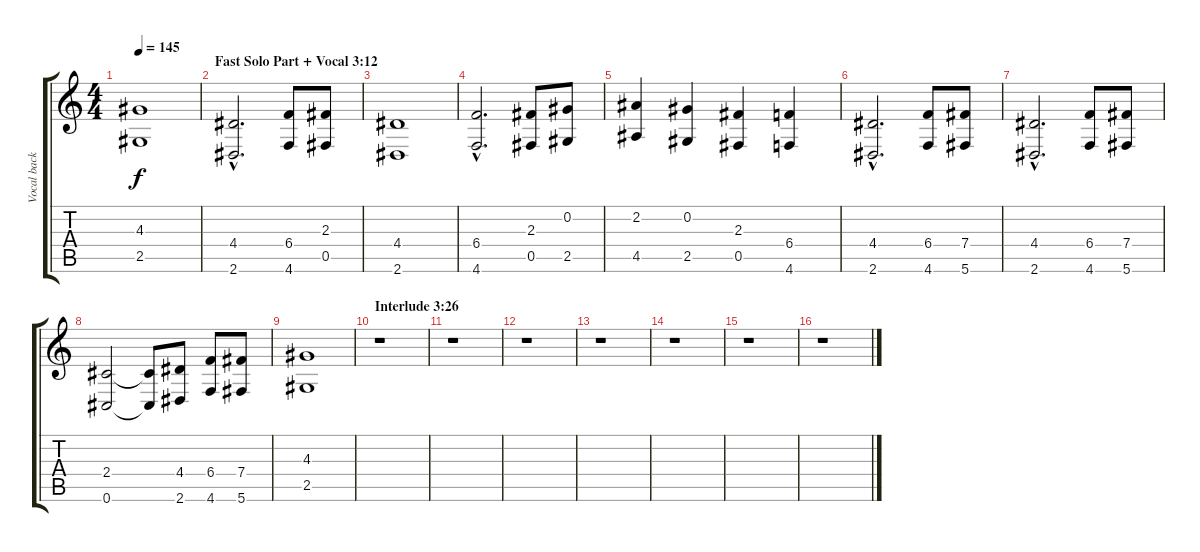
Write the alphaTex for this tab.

\track ("Vocal background" "Vocal back") {instrument bassoon}
\staff {score tabs}
\tuning (Db5 Ab4 E4 B3 Gb3 Db3) {hide}
\ts (4 4)
\tempo 145
\clef g2
\ks c
(4.3 2.5).1{dy f} |
\section ("" "Fast Solo Part + Vocal 3:12")
(4.4{hac} 2.6{hac}).2{d} (6.4 4.6).8 (2.3 0.5).8 |
(4.4 2.6).1 |
(6.4{hac} 4.6{hac}).2{d} (2.3 0.5).8 (0.2 2.5).8 |
(2.2 4.5).4 (0.2 2.5).4 (2.3 0.5).4 (6.4 4.6).4 |
(4.4{hac} 2.6{hac}).2{d} (6.4 4.6).8 (7.4 5.6).8 |
(4.4{hac} 2.6{hac}).2{d} (6.4 4.6).8 (7.4 5.6).8 |
(2.4 0.6).2 (2.4{t} 0.6{t}).8 (4.4 2.6).8 (6.4 4.6).8 (7.4 5.6).8 |
(4.3 2.5).1 |
\section ("" "Interlude 3:26")
r.1 |
r.1 |
r.1 |
r.1 |
r.1 |
r.1 |
r.1
